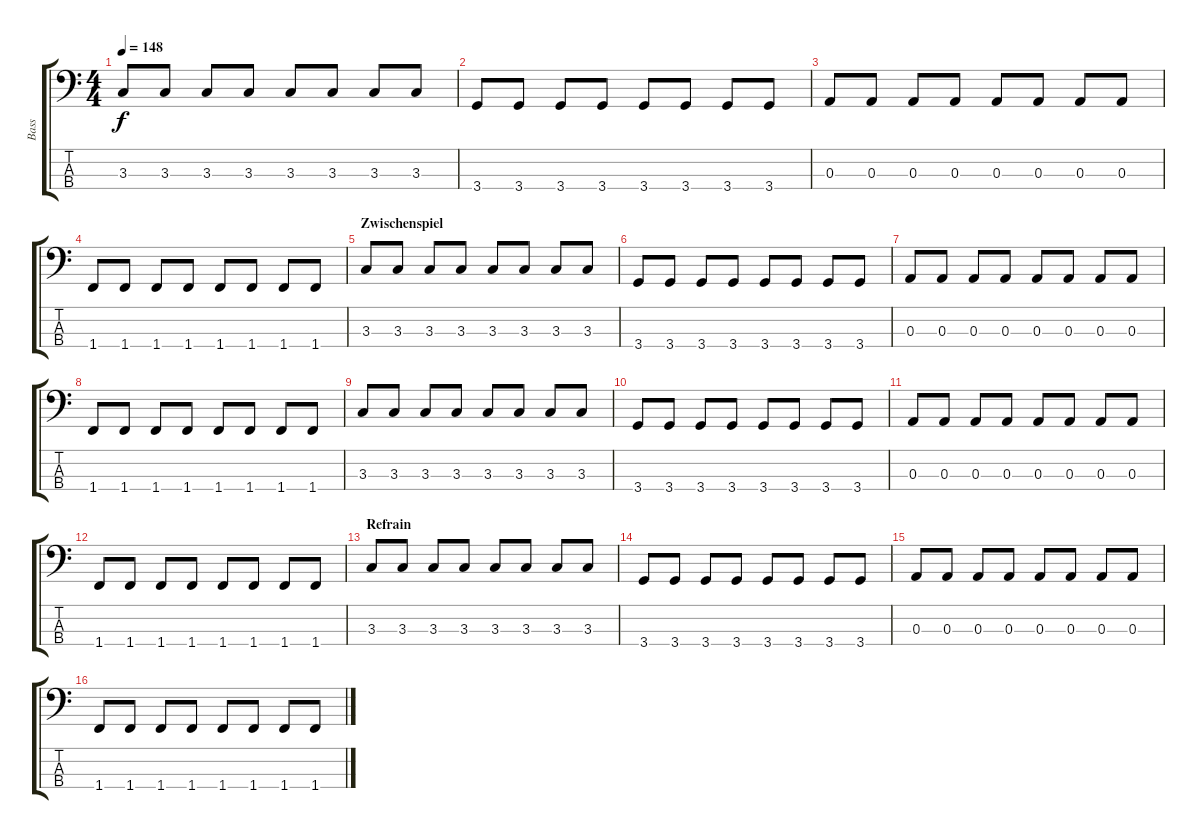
\track ("Bass" "Bass") {instrument electricbassfinger}
\staff {score tabs}
\tuning (G2 D2 A1 E1) {hide}
\ts (4 4)
\tempo 148
\clef f4
\ks c
3.3.8{dy f} 3.3.8 3.3.8 3.3.8 3.3.8 3.3.8 3.3.8 3.3.8 |
3.4.8 3.4.8 3.4.8 3.4.8 3.4.8 3.4.8 3.4.8 3.4.8 |
0.3.8 0.3.8 0.3.8 0.3.8 0.3.8 0.3.8 0.3.8 0.3.8 |
1.4.8 1.4.8 1.4.8 1.4.8 1.4.8 1.4.8 1.4.8 1.4.8 |
\section ("" "Zwischenspiel")
3.3.8 3.3.8 3.3.8 3.3.8 3.3.8 3.3.8 3.3.8 3.3.8 |
3.4.8 3.4.8 3.4.8 3.4.8 3.4.8 3.4.8 3.4.8 3.4.8 |
0.3.8 0.3.8 0.3.8 0.3.8 0.3.8 0.3.8 0.3.8 0.3.8 |
1.4.8 1.4.8 1.4.8 1.4.8 1.4.8 1.4.8 1.4.8 1.4.8 |
3.3.8 3.3.8 3.3.8 3.3.8 3.3.8 3.3.8 3.3.8 3.3.8 |
3.4.8 3.4.8 3.4.8 3.4.8 3.4.8 3.4.8 3.4.8 3.4.8 |
0.3.8 0.3.8 0.3.8 0.3.8 0.3.8 0.3.8 0.3.8 0.3.8 |
1.4.8 1.4.8 1.4.8 1.4.8 1.4.8 1.4.8 1.4.8 1.4.8 |
\section ("" "Refrain")
3.3.8 3.3.8 3.3.8 3.3.8 3.3.8 3.3.8 3.3.8 3.3.8 |
3.4.8 3.4.8 3.4.8 3.4.8 3.4.8 3.4.8 3.4.8 3.4.8 |
0.3.8 0.3.8 0.3.8 0.3.8 0.3.8 0.3.8 0.3.8 0.3.8 |
1.4.8 1.4.8 1.4.8 1.4.8 1.4.8 1.4.8 1.4.8 1.4.8
